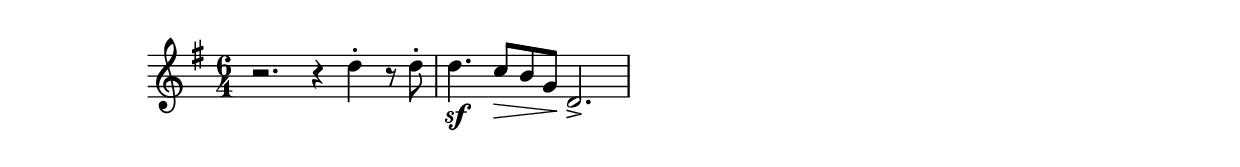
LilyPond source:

\relative d''
{
  \key g \major
  \time 6/4
  r2. r4 d-. r8 d-. 
  d4.\sf c8\> b g\! d2.->
}
